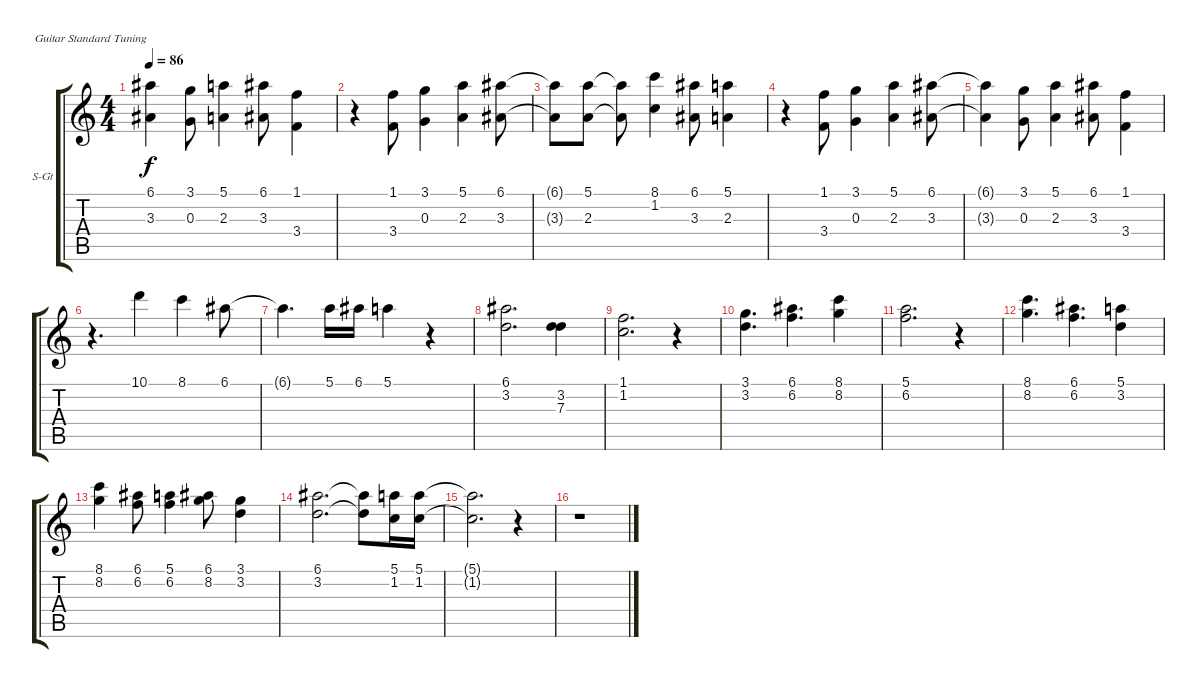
\defaultSystemsLayout 4
\bracketExtendMode groupsimilarinstruments
\firstSystemTrackNameOrientation horizontal
\otherSystemsTrackNameOrientation horizontal
\track ("Amy Lee (Vocals)" "S-Gt") {instrument acousticguitarsteel}
\staff {score tabs}
\tuning (E4 B3 G3 D3 A2 E2)
\ts (4 4)
\tempo 86
\clef g2
\scale
0.333333
\ks c
(6.1{t} 3.3{t}).4{dy f} (3.1 0.3).8 (5.1 2.3).4 (6.1 3.3).8 (1.1 3.4).4 |
\scale
0.333333 r.4 (1.1 3.4).8 (3.1 0.3).4 (5.1 2.3).4 (6.1 3.3).8 |
\scale
0.333333 (6.1{t} 3.3{t}).8 (5.1 2.3).8 (5.1{t} 2.3{t}).8 (8.1 1.2).4 (6.1 3.3).8 (5.1 2.3).4 |
\scale
0.333333 r.4 (1.1 3.4).8 (3.1 0.3).4 (5.1 2.3).4 (6.1 3.3).8 |
\scale
0.333333 (6.1{t} 3.3{t}).4 (3.1 0.3).8 (5.1 2.3).4 (6.1 3.3).8 (1.1 3.4).4 |
\scale
0.333333 r.4{d} 10.1.4 8.1.4 6.1.8 |
\scale
0.333333 6.1{t}.4{d} 5.1.16 6.1.16 5.1.4 r.4 |
\scale
0.333333 (6.1 3.2).2{d} (3.2 7.3).4 |
\scale
0.333333 (1.1 1.2).2{d} r.4 |
\scale
0.333333 (3.1 3.2).4{d} (6.1 6.2).4{d} (8.1 8.2).4 |
\scale
0.333333 (5.1 6.2).2{d} r.4 |
\scale
0.333333 (8.1 8.2).4{d} (6.1 6.2).4{d} (5.1 3.2).4 |
\scale
0.333333 (8.1 8.2).4 (6.1 6.2).8 (5.1 6.2).4 (6.1 8.2).8 (3.1 3.2).4 |
\scale
0.333333 (6.1 3.2).2{d} (6.1{t} 3.2{t}).8 (5.1 1.2).16 (5.1 1.2).16 |
\scale
0.333333 (5.1{t} 1.2{t}).2{d} r.4 |
\scale
0.333333 r.1
